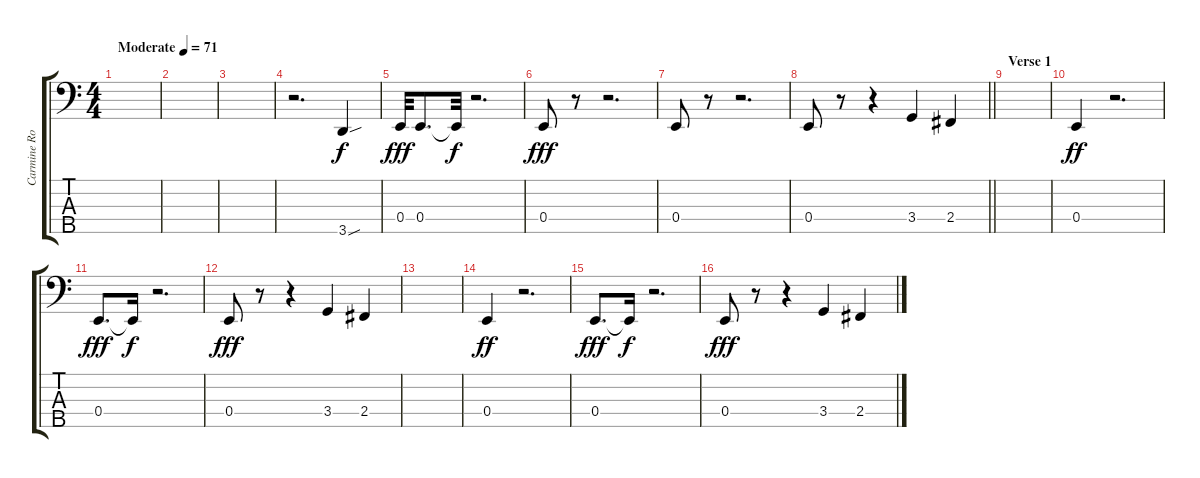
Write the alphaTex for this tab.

\track ("Carmine Rojas - Bass" "Carmine Ro") {instrument slapbass2}
\staff {score tabs}
\tuning (G2 D2 A1 E1 B0) {hide}
\ts (4 4)
\tempo (71 "Moderate")
\clef f4
\ks c
|
|
|
r.2{d} 3.5{sou}.4 |
0.4.32{dy fff} 0.4.8{d} 0.4{t}.32{dy f} r.2{d} |
0.4.8{dy fff} r.8 r.2{d} |
0.4.8 r.8 r.2{d} |
\barLineRight lightlight
0.4.8 r.8 r.4 3.4.4 2.4.4 |
\section ("" "Verse 1")
|
0.4.4{dy ff} r.2{d} |
0.4.8{d dy fff} 0.4{t}.16{dy f} r.2{d} |
0.4.8{dy fff} r.8 r.4 3.4.4 2.4.4 |
|
0.4.4{dy ff} r.2{d} |
0.4.8{d dy fff} 0.4{t}.16{dy f} r.2{d} |
0.4.8{dy fff} r.8 r.4 3.4.4 2.4.4
